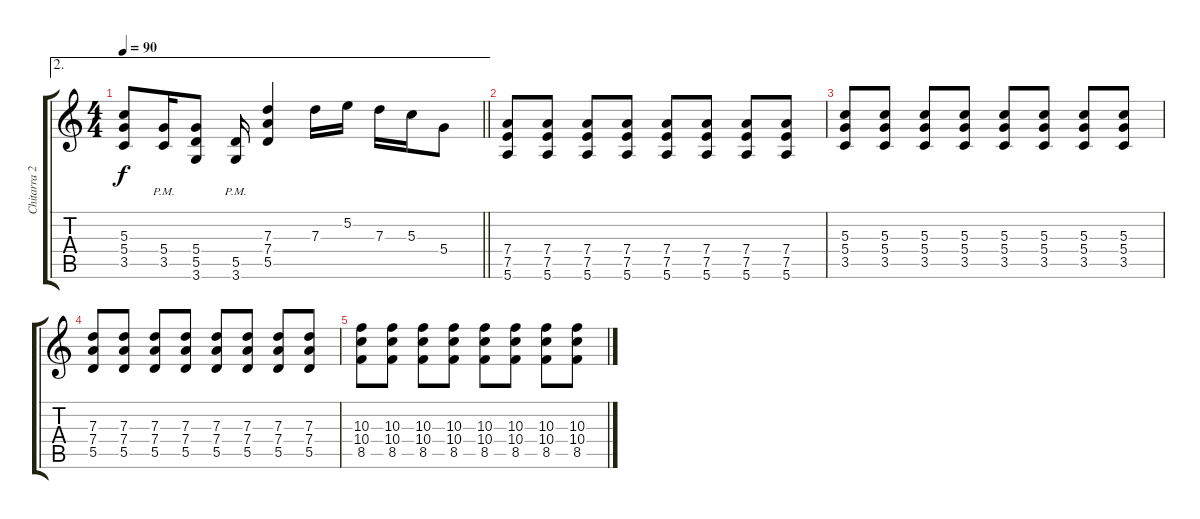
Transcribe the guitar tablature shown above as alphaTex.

\track ("Chitarra 2" "Chitarra 2") {instrument overdrivenguitar}
\staff {score tabs}
\tuning (E4 B3 G3 D3 A2 E2) {hide}
\ae 2
\ts (4 4)
\tempo 90
\clef g2
\barLineRight lightlight
\ks c
(5.3 5.4 3.5).8{dy f} (5.4{pm} 3.5{pm}).16 (5.4 5.5 3.6).8 (5.5{pm} 3.6{pm}).16 (7.3 7.4 5.5).4 7.3.16 5.2.16 7.3.16 5.3.16 5.4.8 |
(7.4 7.5 5.6).8 (7.4 7.5 5.6).8 (7.4 7.5 5.6).8 (7.4 7.5 5.6).8 (7.4 7.5 5.6).8 (7.4 7.5 5.6).8 (7.4 7.5 5.6).8 (7.4 7.5 5.6).8 |
(5.3 5.4 3.5).8 (5.3 5.4 3.5).8 (5.3 5.4 3.5).8 (5.3 5.4 3.5).8 (5.3 5.4 3.5).8 (5.3 5.4 3.5).8 (5.3 5.4 3.5).8 (5.3 5.4 3.5).8 |
(7.3 7.4 5.5).8 (7.3 7.4 5.5).8 (7.3 7.4 5.5).8 (7.3 7.4 5.5).8 (7.3 7.4 5.5).8 (7.3 7.4 5.5).8 (7.3 7.4 5.5).8 (7.3 7.4 5.5).8 |
(10.3 10.4 8.5).8 (10.3 10.4 8.5).8 (10.3 10.4 8.5).8 (10.3 10.4 8.5).8 (10.3 10.4 8.5).8 (10.3 10.4 8.5).8 (10.3 10.4 8.5).8 (10.3 10.4 8.5).8
